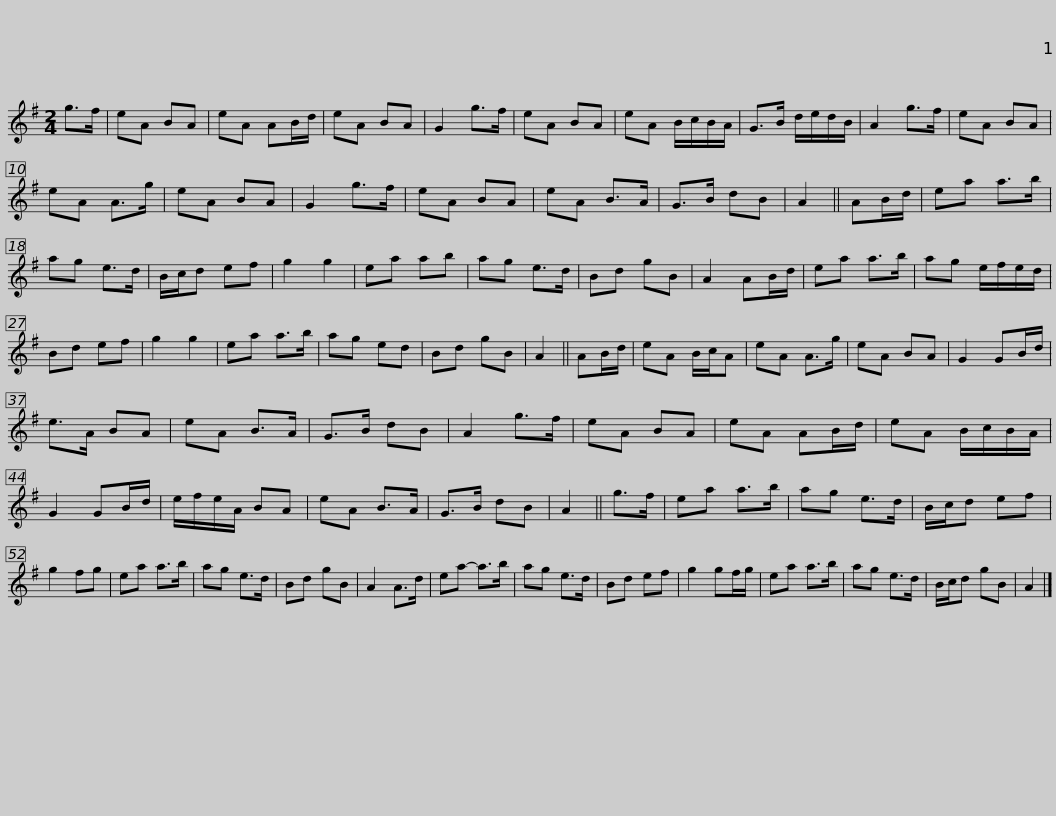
X:1
L:1/8
M:2/4
I:linebreak $
K:G
V:1 treble
V:1
 g>f | eA BA | eA AB/d/ | eA BA | G2 g>f | %5
 eA BA | eA B/c/B/A/ | G>B d/e/d/B/ | A2 g>f | eA BA |$ %10
 eA A>g | eA BA | G2 g>f | eA BA | eA B>A | %15
 G>B dB | A2 || AB/d/ | ea a>b | ag e>d | %20
 B/c/d ef |$ g2 g2 | ea ab | ag e>d | Bd gB | %25
 A2 AB/d/ | ea a>b | ag e/f/e/d/ | Bd ef | g2 g2 | %30
 ea a>b |$ ag ed | Bd gB | A2 || AB/d/ | %35
 eA B/c/A | eA A>g | eA BA | G2 GB/d/ | e>A BA | %40
 eA B>A | G>B dB |$ A2 g>f | eA BA | eA AB/d/ | %45
 eA B/c/B/A/ | G2 GB/d/ | e/f/e/A/ BA | eA B>A | G>B dB | %50
 A2 || g>f |$ ea a>b | ag e>d | B/c/d ef | %55
 g2 fg | ea a>b | ag e>d | Bd gB | A2 A>d | %60
 ea- a>b | ag e>d |$ Bd ef | g2 gf/g/ | ea a>b | %65
 ag e>d | B/c/d gB | A2 |] %68
